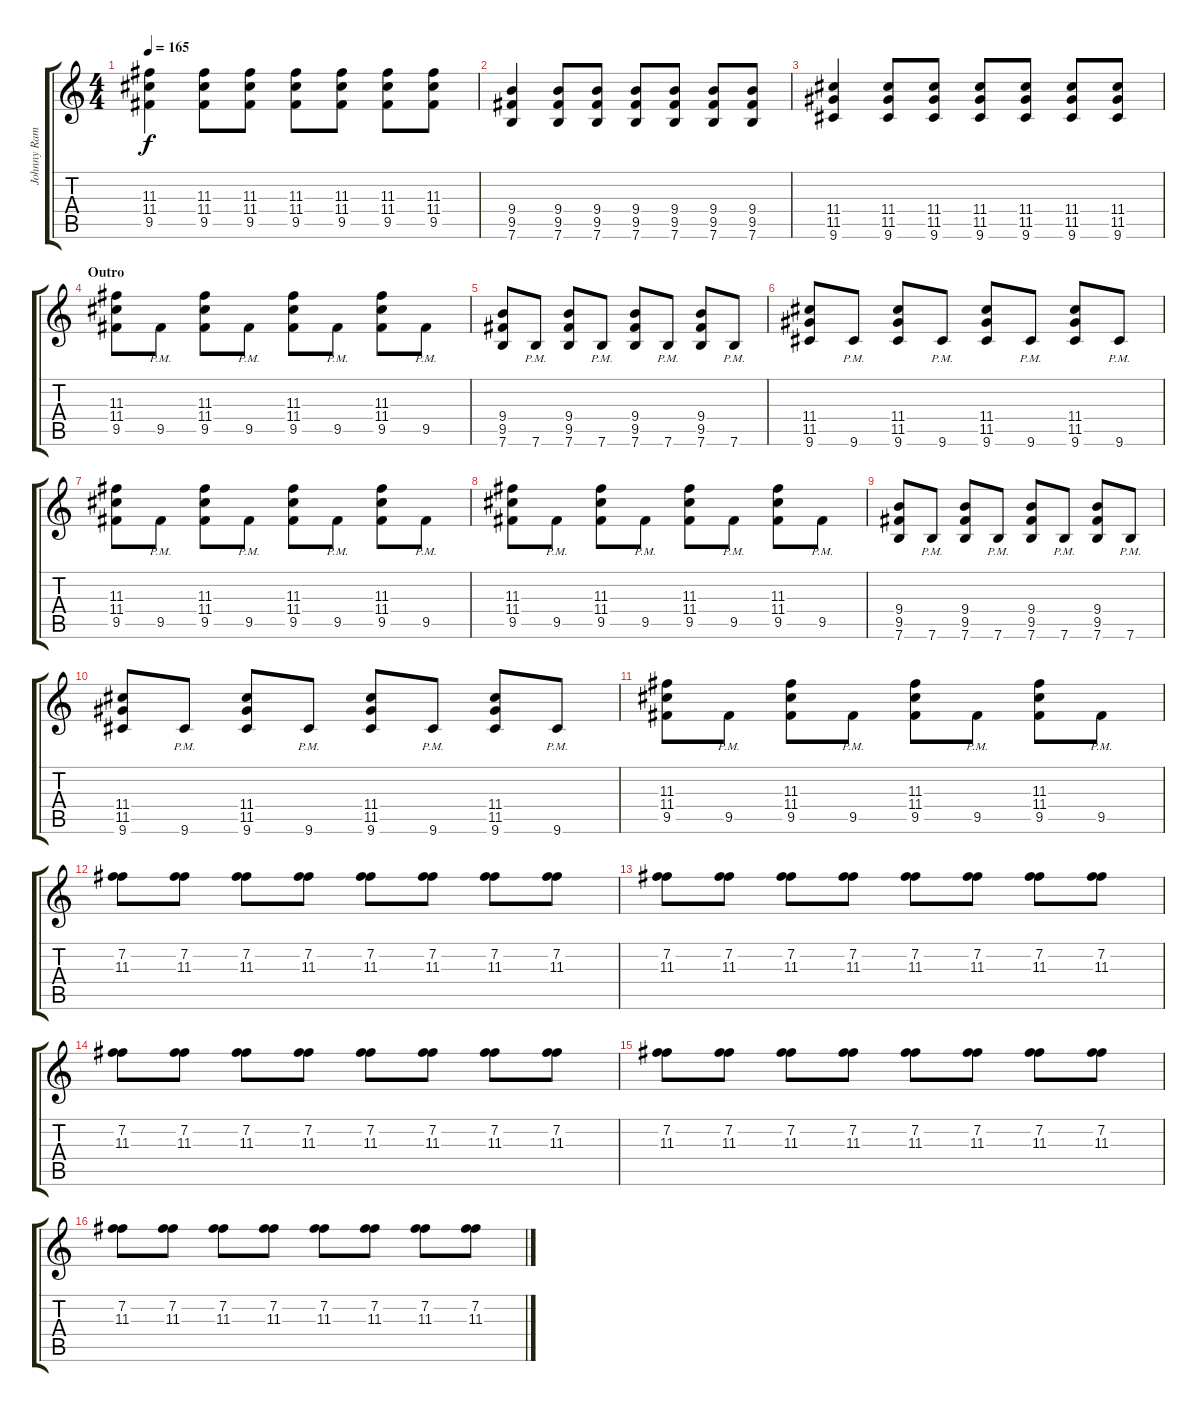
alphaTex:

\track ("Johnny Ramone" "Johnny Ram") {instrument distortionguitar}
\staff {score tabs}
\tuning (E4 B3 G3 D3 A2 E2) {hide}
\ts (4 4)
\tempo 165
\clef g2
\ks c
(11.3 11.4 9.5).4{dy f} (11.3 11.4 9.5).8 (11.3 11.4 9.5).8 (11.3 11.4 9.5).8 (11.3 11.4 9.5).8 (11.3 11.4 9.5).8 (11.3 11.4 9.5).8 |
(9.4 9.5 7.6).4 (9.4 9.5 7.6).8 (9.4 9.5 7.6).8 (9.4 9.5 7.6).8 (9.4 9.5 7.6).8 (9.4 9.5 7.6).8 (9.4 9.5 7.6).8 |
(11.4 11.5 9.6).4 (11.4 11.5 9.6).8 (11.4 11.5 9.6).8 (11.4 11.5 9.6).8 (11.4 11.5 9.6).8 (11.4 11.5 9.6).8 (11.4 11.5 9.6).8 |
\section ("" "Outro")
(11.3 11.4 9.5).8 9.5{pm}.8 (11.3 11.4 9.5).8 9.5{pm}.8 (11.3 11.4 9.5).8 9.5{pm}.8 (11.3 11.4 9.5).8 9.5{pm}.8 |
(9.4 9.5 7.6).8 7.6{pm}.8 (9.4 9.5 7.6).8 7.6{pm}.8 (9.4 9.5 7.6).8 7.6{pm}.8 (9.4 9.5 7.6).8 7.6{pm}.8 |
(11.4 11.5 9.6).8 9.6{pm}.8 (11.4 11.5 9.6).8 9.6{pm}.8 (11.4 11.5 9.6).8 9.6{pm}.8 (11.4 11.5 9.6).8 9.6{pm}.8 |
(11.3 11.4 9.5).8 9.5{pm}.8 (11.3 11.4 9.5).8 9.5{pm}.8 (11.3 11.4 9.5).8 9.5{pm}.8 (11.3 11.4 9.5).8 9.5{pm}.8 |
(11.3 11.4 9.5).8 9.5{pm}.8 (11.3 11.4 9.5).8 9.5{pm}.8 (11.3 11.4 9.5).8 9.5{pm}.8 (11.3 11.4 9.5).8 9.5{pm}.8 |
(9.4 9.5 7.6).8 7.6{pm}.8 (9.4 9.5 7.6).8 7.6{pm}.8 (9.4 9.5 7.6).8 7.6{pm}.8 (9.4 9.5 7.6).8 7.6{pm}.8 |
(11.4 11.5 9.6).8 9.6{pm}.8 (11.4 11.5 9.6).8 9.6{pm}.8 (11.4 11.5 9.6).8 9.6{pm}.8 (11.4 11.5 9.6).8 9.6{pm}.8 |
(11.3 11.4 9.5).8 9.5{pm}.8 (11.3 11.4 9.5).8 9.5{pm}.8 (11.3 11.4 9.5).8 9.5{pm}.8 (11.3 11.4 9.5).8 9.5{pm}.8 |
(7.2 11.3).8 (7.2 11.3).8 (7.2 11.3).8 (7.2 11.3).8 (7.2 11.3).8 (7.2 11.3).8 (7.2 11.3).8 (7.2 11.3).8 |
(7.2 11.3).8 (7.2 11.3).8 (7.2 11.3).8 (7.2 11.3).8 (7.2 11.3).8 (7.2 11.3).8 (7.2 11.3).8 (7.2 11.3).8 |
(7.2 11.3).8 (7.2 11.3).8 (7.2 11.3).8 (7.2 11.3).8 (7.2 11.3).8 (7.2 11.3).8 (7.2 11.3).8 (7.2 11.3).8 |
(7.2 11.3).8 (7.2 11.3).8 (7.2 11.3).8 (7.2 11.3).8 (7.2 11.3).8 (7.2 11.3).8 (7.2 11.3).8 (7.2 11.3).8 |
(7.2 11.3).8 (7.2 11.3).8 (7.2 11.3).8 (7.2 11.3).8 (7.2 11.3).8 (7.2 11.3).8 (7.2 11.3).8 (7.2 11.3).8
